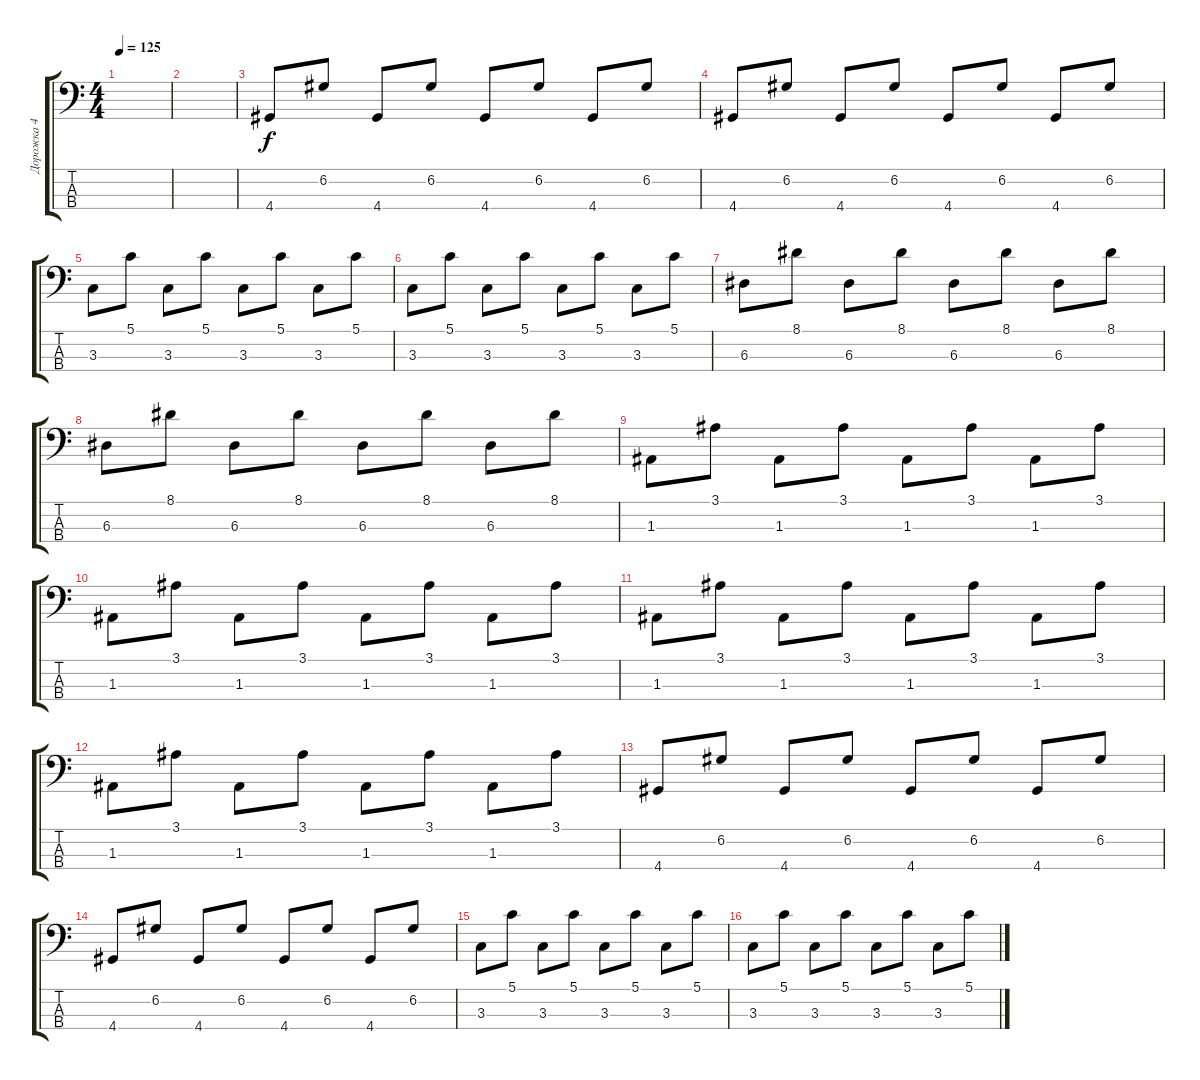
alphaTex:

\track ("Дорожка 4" "Дорожка 4") {instrument electricbassfinger}
\staff {score tabs}
\tuning (G2 D2 A1 E1) {hide}
\ts (4 4)
\tempo 125
\clef f4
\ks c
|
|
4.4.8 6.2.8 4.4.8 6.2.8 4.4.8 6.2.8 4.4.8 6.2.8 |
4.4.8 6.2.8 4.4.8 6.2.8 4.4.8 6.2.8 4.4.8 6.2.8 |
3.3.8 5.1.8 3.3.8 5.1.8 3.3.8 5.1.8 3.3.8 5.1.8 |
3.3.8 5.1.8 3.3.8 5.1.8 3.3.8 5.1.8 3.3.8 5.1.8 |
6.3.8 8.1.8 6.3.8 8.1.8 6.3.8 8.1.8 6.3.8 8.1.8 |
6.3.8 8.1.8 6.3.8 8.1.8 6.3.8 8.1.8 6.3.8 8.1.8 |
1.3.8 3.1.8 1.3.8 3.1.8 1.3.8 3.1.8 1.3.8 3.1.8 |
1.3.8 3.1.8 1.3.8 3.1.8 1.3.8 3.1.8 1.3.8 3.1.8 |
1.3.8 3.1.8 1.3.8 3.1.8 1.3.8 3.1.8 1.3.8 3.1.8 |
1.3.8 3.1.8 1.3.8 3.1.8 1.3.8 3.1.8 1.3.8 3.1.8 |
4.4.8 6.2.8 4.4.8 6.2.8 4.4.8 6.2.8 4.4.8 6.2.8 |
4.4.8 6.2.8 4.4.8 6.2.8 4.4.8 6.2.8 4.4.8 6.2.8 |
3.3.8 5.1.8 3.3.8 5.1.8 3.3.8 5.1.8 3.3.8 5.1.8 |
3.3.8 5.1.8 3.3.8 5.1.8 3.3.8 5.1.8 3.3.8 5.1.8
